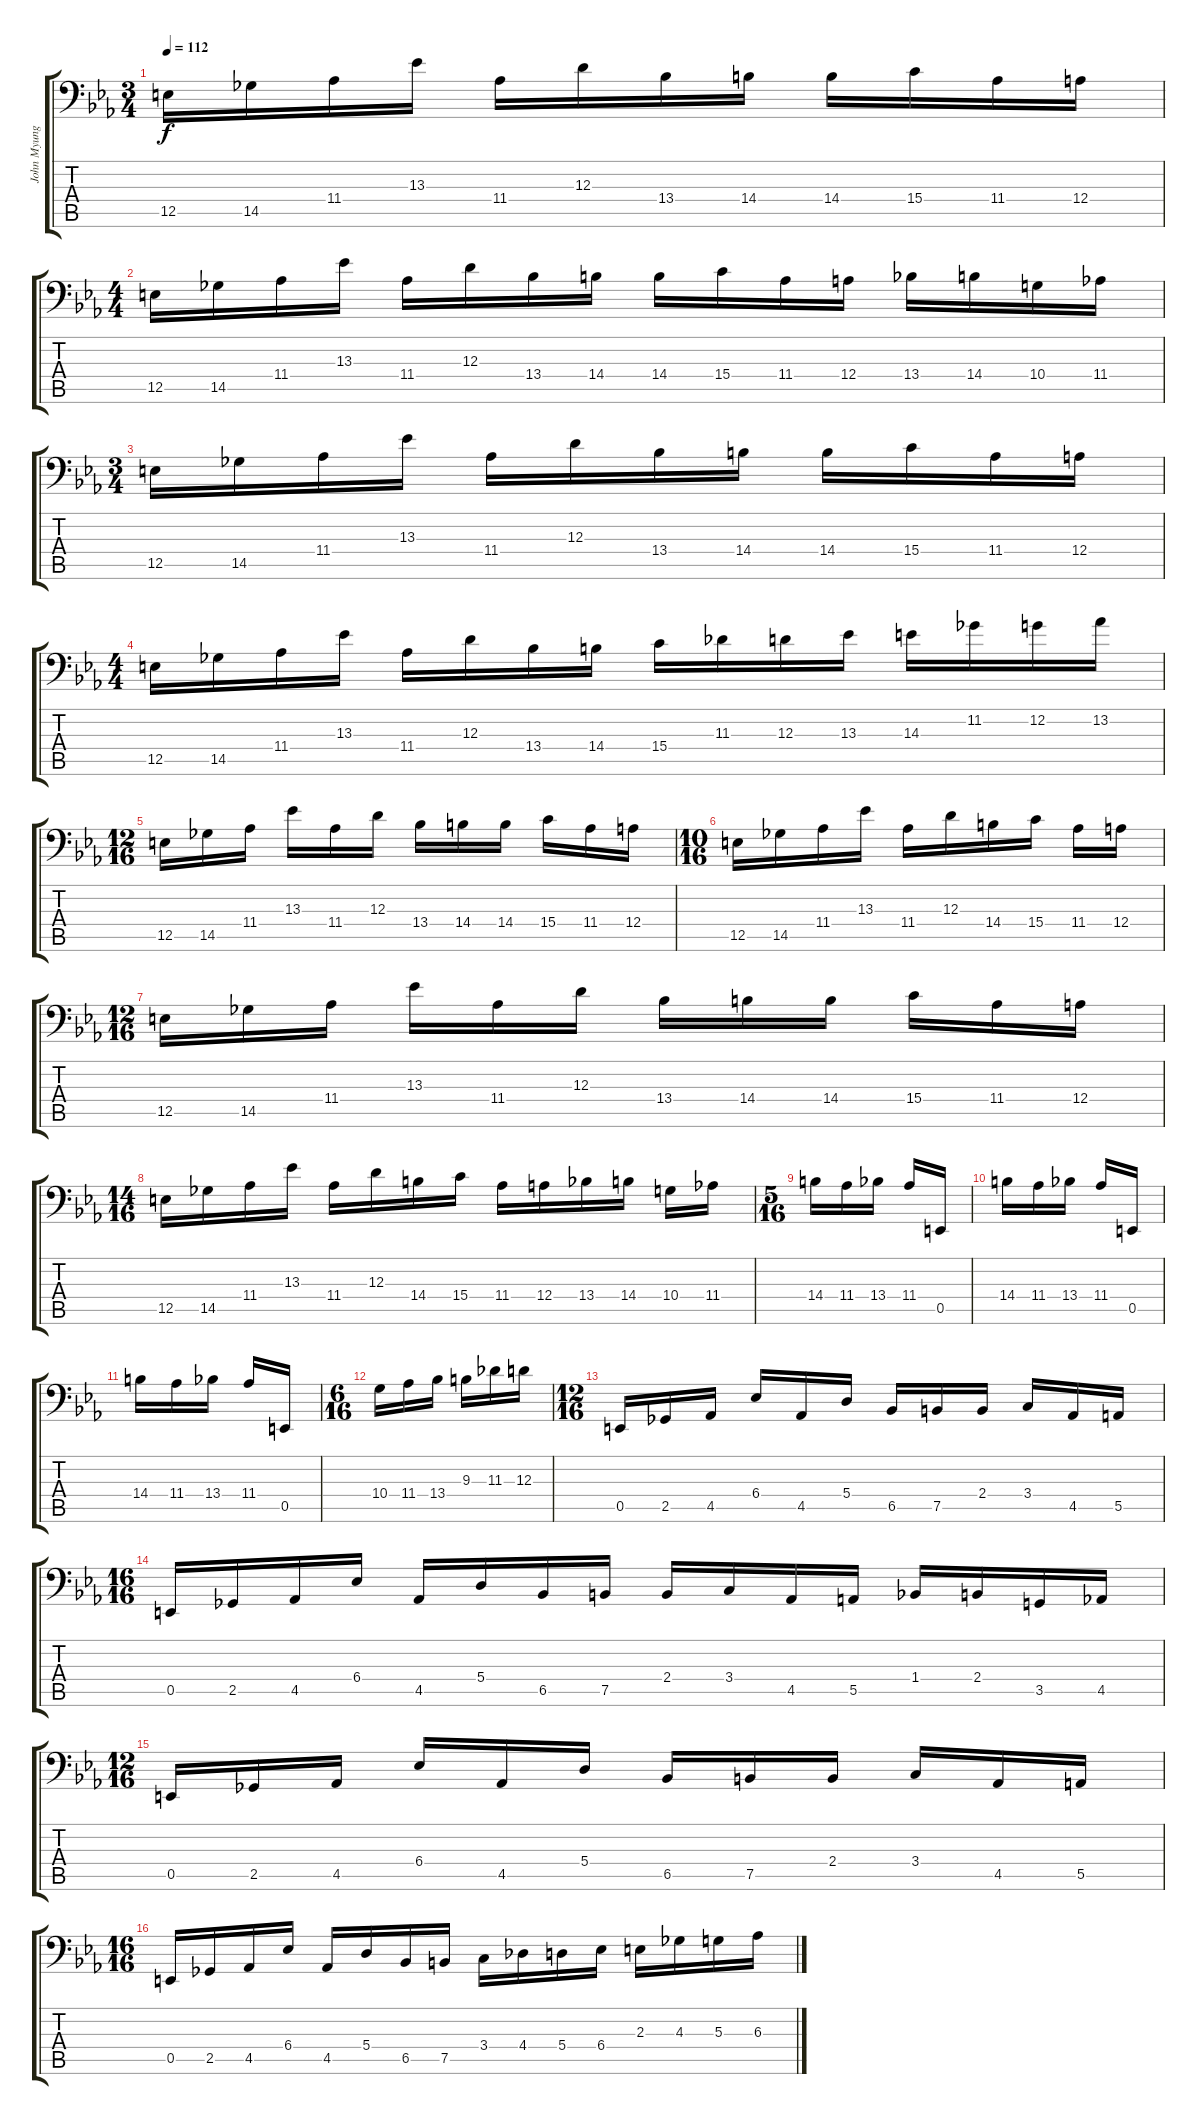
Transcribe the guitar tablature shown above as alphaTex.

\track ("John Myung" "John Myung") {instrument electricbassfinger}
\staff {score tabs}
\tuning (C3 G2 D2 A1 E1 B0) {hide}
\ts (3 4)
\tempo 112
\clef f4
\ks eb
12.5.16{dy f} 14.5.16 11.4.16 13.3.16 11.4.16 12.3.16 13.4.16 14.4.16 14.4.16 15.4.16 11.4.16 12.4.16 |
\ts (4 4)
12.5.16 14.5.16 11.4.16 13.3.16 11.4.16 12.3.16 13.4.16 14.4.16 14.4.16 15.4.16 11.4.16 12.4.16 13.4.16 14.4.16 10.4.16 11.4.16 |
\ts (3 4)
12.5.16 14.5.16 11.4.16 13.3.16 11.4.16 12.3.16 13.4.16 14.4.16 14.4.16 15.4.16 11.4.16 12.4.16 |
\ts (4 4)
12.5.16 14.5.16 11.4.16 13.3.16 11.4.16 12.3.16 13.4.16 14.4.16 15.4.16 11.3.16 12.3.16 13.3.16 14.3.16 11.2.16 12.2.16 13.2.16 |
\ts (12 16)
12.5.16 14.5.16 11.4.16 13.3.16 11.4.16 12.3.16 13.4.16 14.4.16 14.4.16 15.4.16 11.4.16 12.4.16 |
\ts (10 16)
12.5.16 14.5.16 11.4.16 13.3.16 11.4.16 12.3.16 14.4.16 15.4.16 11.4.16 12.4.16 |
\ts (12 16)
12.5.16 14.5.16 11.4.16 13.3.16 11.4.16 12.3.16 13.4.16 14.4.16 14.4.16 15.4.16 11.4.16 12.4.16 |
\ts (14 16)
12.5.16 14.5.16 11.4.16 13.3.16 11.4.16 12.3.16 14.4.16 15.4.16 11.4.16 12.4.16 13.4.16 14.4.16 10.4.16 11.4.16 |
\ts (5 16)
14.4.16 11.4.16 13.4.16 11.4.16 0.5.16 |
14.4.16 11.4.16 13.4.16 11.4.16 0.5.16 |
14.4.16 11.4.16 13.4.16 11.4.16 0.5.16 |
\ts (6 16)
10.4.16 11.4.16 13.4.16 9.3.16 11.3.16 12.3.16 |
\ts (12 16)
0.5.16 2.5.16 4.5.16 6.4.16 4.5.16 5.4.16 6.5.16 7.5.16 2.4.16 3.4.16 4.5.16 5.5.16 |
\ts (16 16)
0.5.16 2.5.16 4.5.16 6.4.16 4.5.16 5.4.16 6.5.16 7.5.16 2.4.16 3.4.16 4.5.16 5.5.16 1.4.16 2.4.16 3.5.16 4.5.16 |
\ts (12 16)
0.5.16 2.5.16 4.5.16 6.4.16 4.5.16 5.4.16 6.5.16 7.5.16 2.4.16 3.4.16 4.5.16 5.5.16 |
\ts (16 16)
0.5.16 2.5.16 4.5.16 6.4.16 4.5.16 5.4.16 6.5.16 7.5.16 3.4.16 4.4.16 5.4.16 6.4.16 2.3.16 4.3.16 5.3.16 6.3.16
